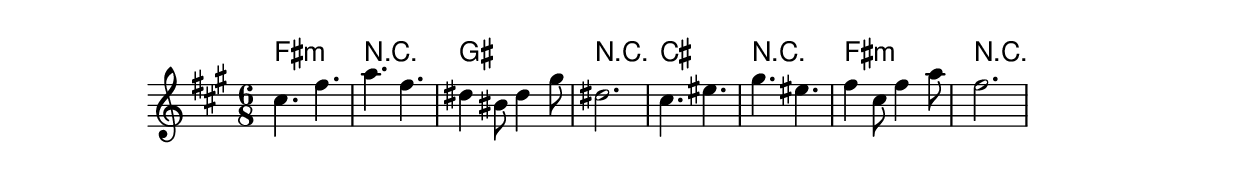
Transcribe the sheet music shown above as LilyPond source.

\version "2.12.2"

% European system (A B H C D E F G)
\include "deutsch.ly"

\score {
  \new StaffGroup
  <<
  \new ChordNames \chordmode {
    \time 6/8
    fis2.:m | R | gis | R |
    cis | R | fis:m | R
  }
  \new Staff \relative c'' {
    \time 6/8
    \key fis \minor
    cis4. fis
    a fis
    dis4 his8 dis4 gis8
    dis2.
    cis4. eis
    gis eis
    fis4 cis8 fis4 a8
    fis2.
  }
  >>
  \midi{}
  \layout{}
}
